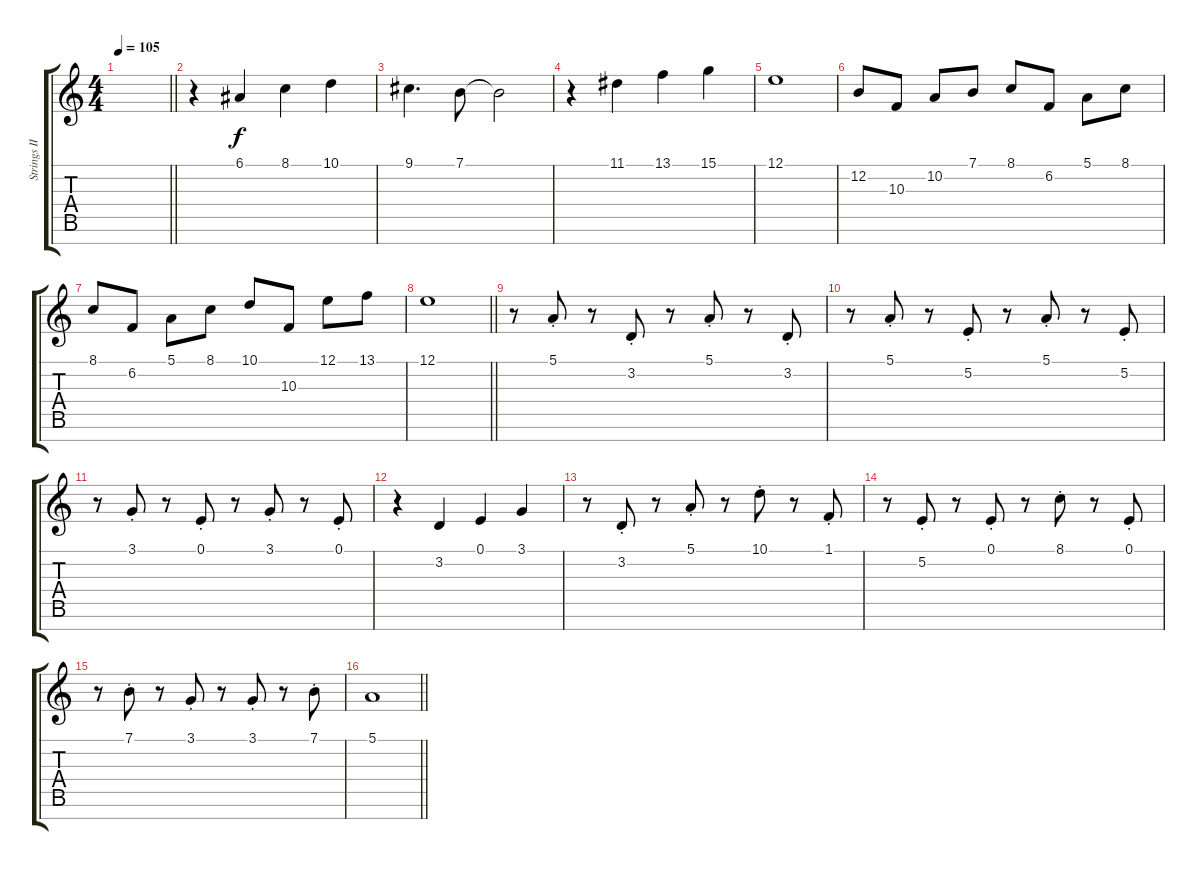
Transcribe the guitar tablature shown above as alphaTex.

\track ("Strings II" "Strings II") {instrument stringensemble1}
\staff {score tabs}
\tuning (E4 B3 G3 D3 A2 E2 B1) {hide}
\ts (4 4)
\tempo 105
\clef g2
\barLineRight lightlight
\ks c
|
\section ("" "")
r.4{volume 13} 6.1.4 8.1.4 10.1.4 |
9.1.4{d} 7.1.8 7.1{t}.2 |
r.4 11.1.4 13.1.4 15.1.4 |
12.1.1 |
12.2.8 10.3.8 10.2.8 7.1.8 8.1.8 6.2.8 5.1.8 8.1.8 |
8.1.8 6.2.8 5.1.8 8.1.8 10.1.8 10.3.8 12.1.8 13.1.8 |
\barLineRight lightlight
12.1.1 |
\section ("" "")
r.8 5.1{st}.8 r.8 3.2{st}.8 r.8 5.1{st}.8 r.8 3.2{st}.8 |
r.8 5.1{st}.8 r.8 5.2{st}.8 r.8 5.1{st}.8 r.8 5.2{st}.8 |
r.8 3.1{st}.8 r.8 0.1{st}.8 r.8 3.1{st}.8 r.8 0.1{st}.8 |
r.4 3.2.4 0.1.4 3.1.4 |
r.8 3.2{st}.8 r.8 5.1{st}.8 r.8 10.1{st}.8 r.8 1.1{st}.8 |
r.8 5.2{st}.8 r.8 0.1{st}.8 r.8 8.1{st}.8 r.8 0.1{st}.8 |
r.8 7.1{st}.8 r.8 3.1{st}.8 r.8 3.1{st}.8 r.8 7.1{st}.8 |
\barLineRight lightlight
5.1.1
